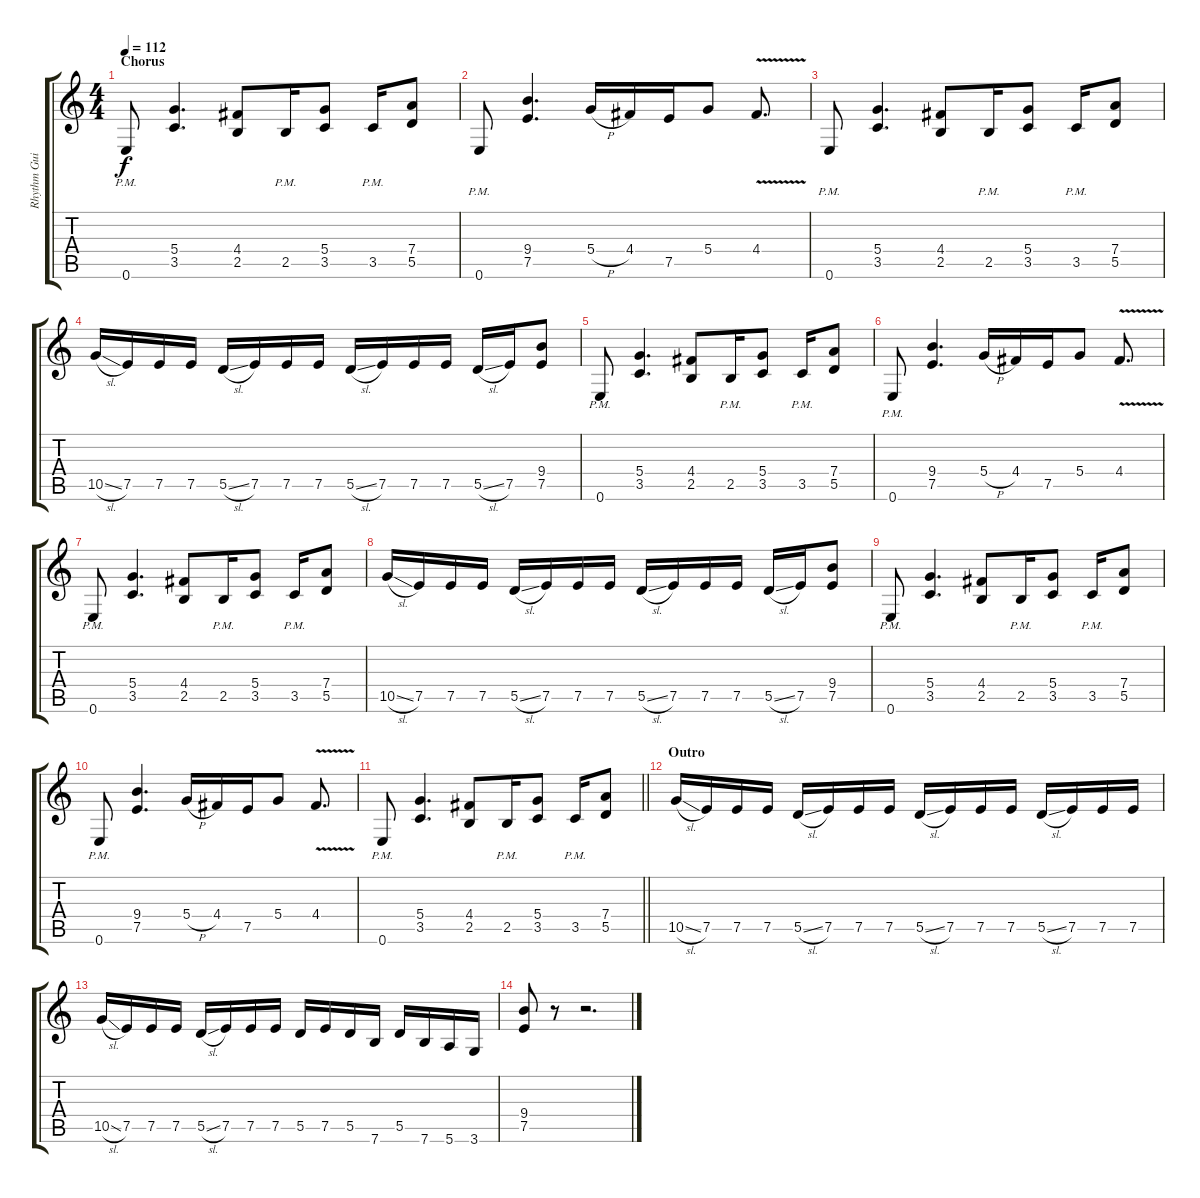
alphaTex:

\track ("Rhythm Guitar" "Rhythm Gui") {instrument distortionguitar}
\staff {score tabs}
\tuning (E4 B3 G3 D3 A2 E2) {hide}
\ts (4 4)
\section ("" "Chorus")
\tempo 112
\clef g2
\ks c
0.6{pm}.8{dy f} (5.4 3.5).4{d} (4.4 2.5).8 2.5{pm}.16 (5.4 3.5).8 3.5{pm}.16 (7.4 5.5).8 |
0.6{pm}.8 (9.4 7.5).4{d} 5.4{h}.16 4.4.16 7.5.16 5.4.8 4.4{v}.8{d} |
0.6{pm}.8 (5.4 3.5).4{d} (4.4 2.5).8 2.5{pm}.16 (5.4 3.5).8 3.5{pm}.16 (7.4 5.5).8 |
10.5{sl}.16 7.5.16 7.5.16 7.5.16 5.5{sl}.16 7.5.16 7.5.16 7.5.16 5.5{sl}.16 7.5.16 7.5.16 7.5.16 5.5{sl}.16 7.5.16 (9.4 7.5).8 |
0.6{pm}.8 (5.4 3.5).4{d} (4.4 2.5).8 2.5{pm}.16 (5.4 3.5).8 3.5{pm}.16 (7.4 5.5).8 |
0.6{pm}.8 (9.4 7.5).4{d} 5.4{h}.16 4.4.16 7.5.16 5.4.8 4.4{v}.8{d} |
0.6{pm}.8 (5.4 3.5).4{d} (4.4 2.5).8 2.5{pm}.16 (5.4 3.5).8 3.5{pm}.16 (7.4 5.5).8 |
10.5{sl}.16 7.5.16 7.5.16 7.5.16 5.5{sl}.16 7.5.16 7.5.16 7.5.16 5.5{sl}.16 7.5.16 7.5.16 7.5.16 5.5{sl}.16 7.5.16 (9.4 7.5).8 |
0.6{pm}.8 (5.4 3.5).4{d} (4.4 2.5).8 2.5{pm}.16 (5.4 3.5).8 3.5{pm}.16 (7.4 5.5).8 |
0.6{pm}.8 (9.4 7.5).4{d} 5.4{h}.16 4.4.16 7.5.16 5.4.8 4.4{v}.8{d} |
\barLineRight lightlight
0.6{pm}.8 (5.4 3.5).4{d} (4.4 2.5).8 2.5{pm}.16 (5.4 3.5).8 3.5{pm}.16 (7.4 5.5).8 |
\section ("" "Outro")
10.5{sl}.16 7.5.16 7.5.16 7.5.16 5.5{sl}.16 7.5.16 7.5.16 7.5.16 5.5{sl}.16 7.5.16 7.5.16 7.5.16 5.5{sl}.16 7.5.16 7.5.16 7.5.16 |
10.5{sl}.16 7.5.16 7.5.16 7.5.16 5.5{sl}.16 7.5.16 7.5.16 7.5.16 5.5.16 7.5.16 5.5.16 7.6.16 5.5.16 7.6.16 5.6.16 3.6.16 |
(9.4 7.5).8 r.8 r.2{d}
